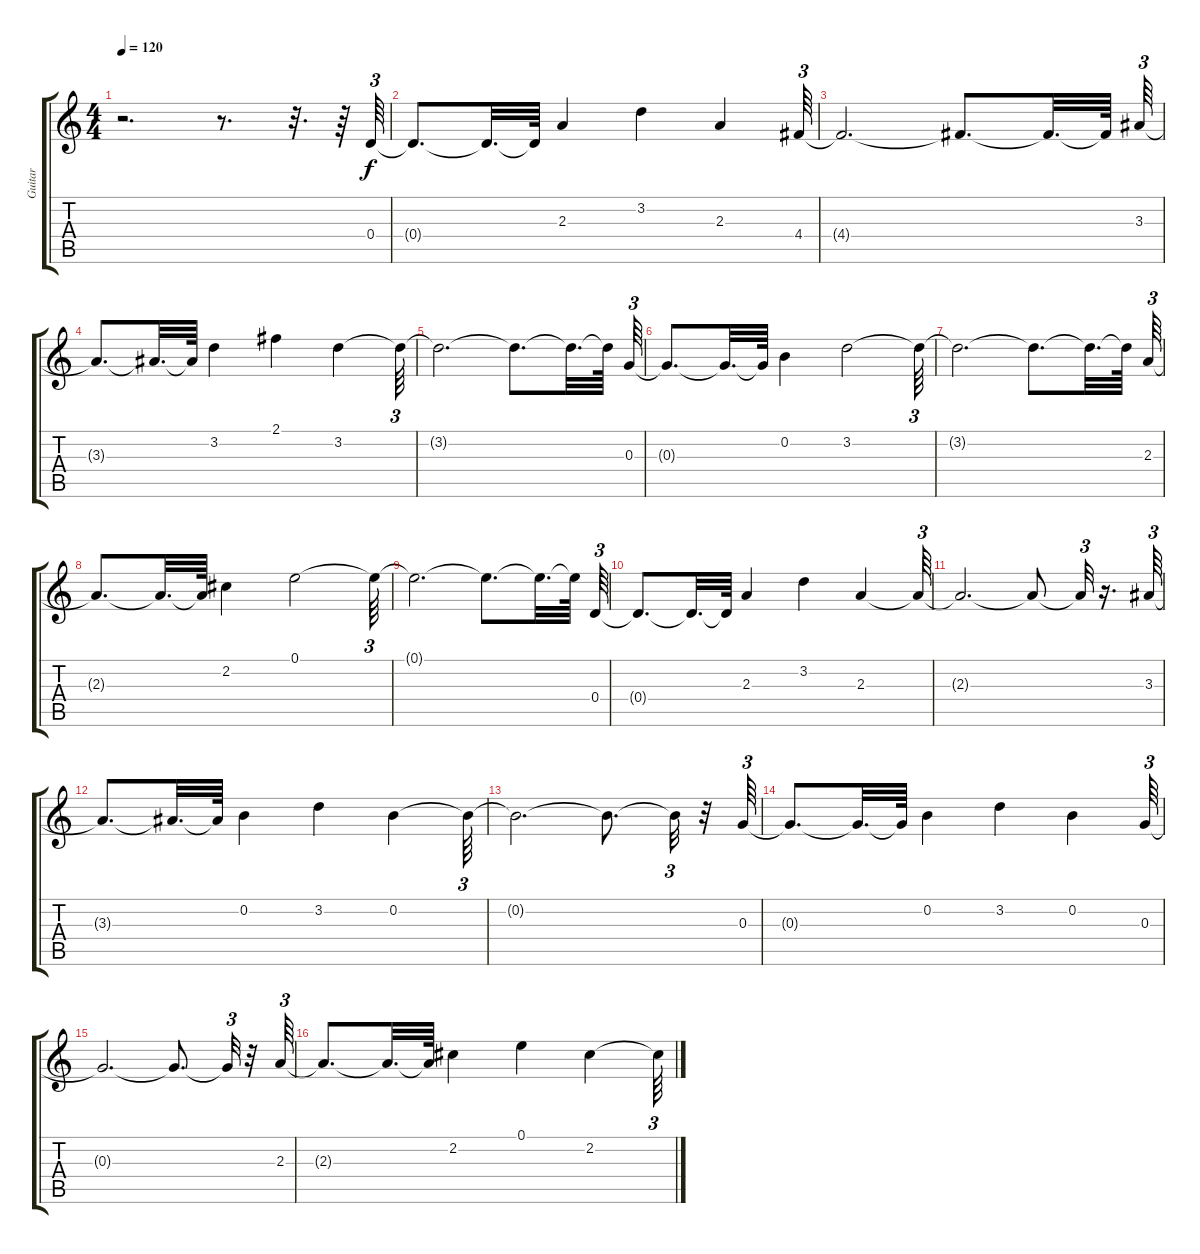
\track ("Guitar" "Guitar") {instrument electricguitarclean}
\staff {score tabs}
\tuning (E4 B3 G3 D3 A2 E2) {hide}
\ts (4 4)
\tempo 120
\clef g2
\ks c
r.2{d dy f} r.8{d} r.32{d} r.64 0.4.64{tu (3 2)} |
0.4{t}.8{d} 0.4{t}.32{d} 0.4{t}.64 2.3.4 3.2.4 2.3.4 4.4.64{tu (3 2)} |
4.4{t}.2{d} 4.4{t}.8{d} 4.4{t}.32{d} 4.4{t}.64 3.3.64{tu (3 2)} |
3.3{t}.8{d} 3.3{t}.32{d} 3.3{t}.64 3.2.4 2.1.4 3.2.4 3.2{t}.64{tu (3 2)} |
3.2{t}.2{d} 3.2{t}.8{d} 3.2{t}.32{d} 3.2{t}.64 0.3.64{tu (3 2)} |
0.3{t}.8{d} 0.3{t}.32{d} 0.3{t}.64 0.2.4 3.2.2 3.2{t}.64{tu (3 2)} |
3.2{t}.2{d} 3.2{t}.8{d} 3.2{t}.32{d} 3.2{t}.64 2.3.64{tu (3 2)} |
2.3{t}.8{d} 2.3{t}.32{d} 2.3{t}.64 2.2.4 0.1.2 0.1{t}.64{tu (3 2)} |
0.1{t}.2{d} 0.1{t}.8{d} 0.1{t}.32{d} 0.1{t}.64 0.4.64{tu (3 2)} |
0.4{t}.8{d} 0.4{t}.32{d} 0.4{t}.64 2.3.4 3.2.4 2.3.4 2.3{t}.64{tu (3 2)} |
2.3{t}.2{d} 2.3{t}.8 2.3{t}.32{tu (3 2)} r.16{d} 3.3.64{tu (3 2)} |
3.3{t}.8{d} 3.3{t}.32{d} 3.3{t}.64 0.2.4 3.2.4 0.2.4 0.2{t}.64{tu (3 2)} |
0.2{t}.2{d} 0.2{t}.8{d} 0.2{t}.32{tu (3 2)} r.32 0.3.64{tu (3 2)} |
0.3{t}.8{d} 0.3{t}.32{d} 0.3{t}.64 0.2.4 3.2.4 0.2.4 0.3.64{tu (3 2)} |
0.3{t}.2{d} 0.3{t}.8{d} 0.3{t}.32{tu (3 2)} r.32 2.3.64{tu (3 2)} |
2.3{t}.8{d} 2.3{t}.32{d} 2.3{t}.64 2.2.4 0.1.4 2.2.4 2.2{t}.64{tu (3 2)}
